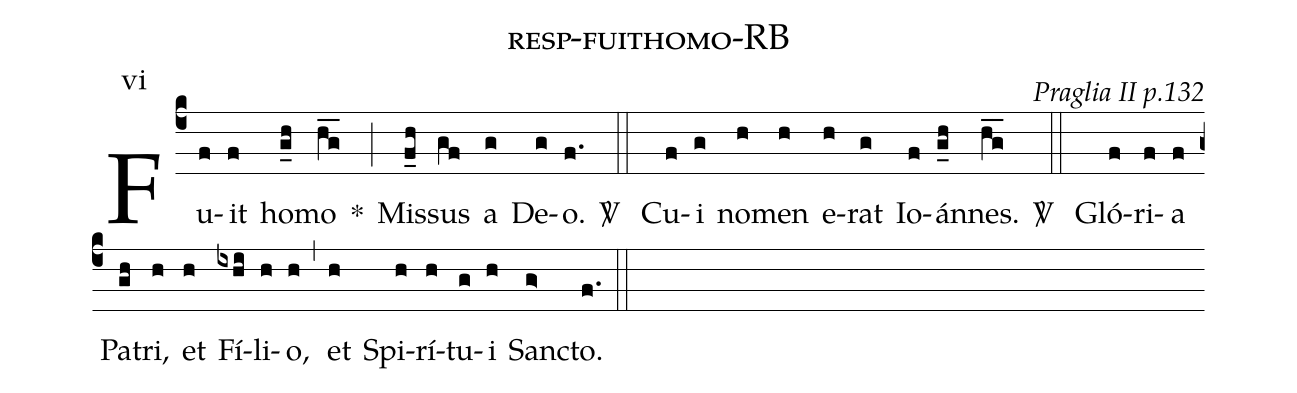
name: resp-fuithomo-RB;
commentary: Praglia II p.132;
annotation: vi;
%%
(c4)Fu(f)it(f) ho(g_h)mo(hg__) *(;) Mis(f_h)sus(gf) a(g) De(g)o.(f.)
<sp>V/</sp> (::) Cu(f)i(g) no(h)men(h) e(h)rat(g) Io(f)án(g_h)nes.(hg__)
<sp>V/</sp> (::) Gló(f)ri(f)a(f) Pa(gh)tri,(h) et(h) Fí(ixhi)li(h)o,(h) (,) et(h) Spi(h)rí(h)tu(g)i(h) Sanc(g>)to.(f.) (::)
